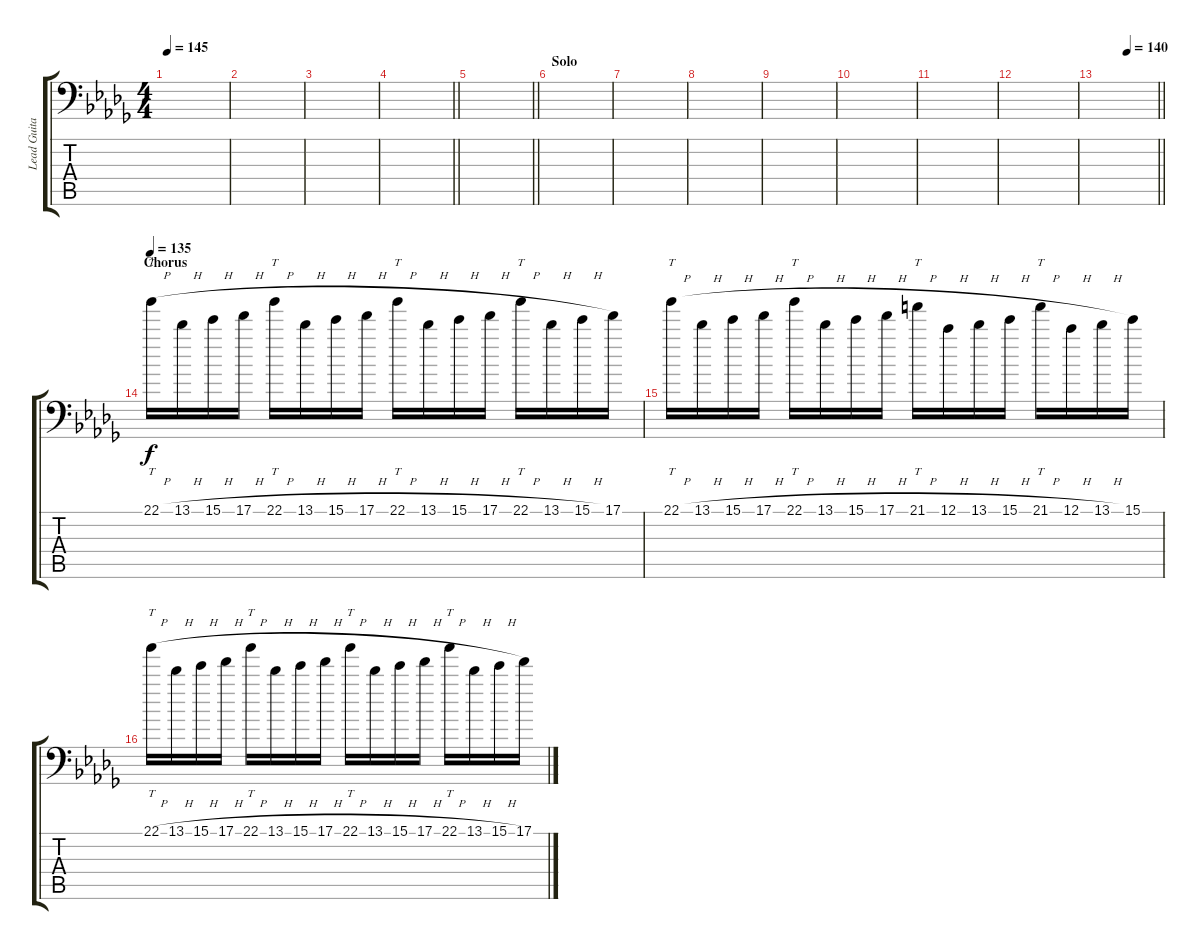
\track ("Lead Guitar" "Lead Guita") {instrument distortionguitar}
\staff {score tabs}
\tuning (C4 G3 Eb3 Bb2 F2 Bb1) {hide}
\ts (4 4)
\tempo 145
\clef f4
\ks bbminor
|
|
|
\barLineRight lightlight
|
\barLineRight lightlight
|
\section ("" "Solo")
|
|
|
|
|
|
|
\tempo (140 0.5)
\barLineRight lightlight
|
\section ("" "Chorus")
\tempo 135
22.1{h}.16{tt} 13.1{h}.16 15.1{h}.16 17.1{h}.16 22.1{h}.16{tt} 13.1{h}.16 15.1{h}.16 17.1{h}.16 22.1{h}.16{tt} 13.1{h}.16 15.1{h}.16 17.1{h}.16 22.1{h}.16{tt} 13.1{h}.16 15.1{h}.16 17.1.16 |
22.1{h}.16{tt} 13.1{h}.16 15.1{h}.16 17.1{h}.16 22.1{h}.16{tt} 13.1{h}.16 15.1{h}.16 17.1{h}.16 21.1{h}.16{tt} 12.1{h}.16 13.1{h}.16 15.1{h}.16 21.1{h}.16{tt} 12.1{h}.16 13.1{h}.16 15.1.16 |
22.1{h}.16{tt} 13.1{h}.16 15.1{h}.16 17.1{h}.16 22.1{h}.16{tt} 13.1{h}.16 15.1{h}.16 17.1{h}.16 22.1{h}.16{tt} 13.1{h}.16 15.1{h}.16 17.1{h}.16 22.1{h}.16{tt} 13.1{h}.16 15.1{h}.16 17.1.16
